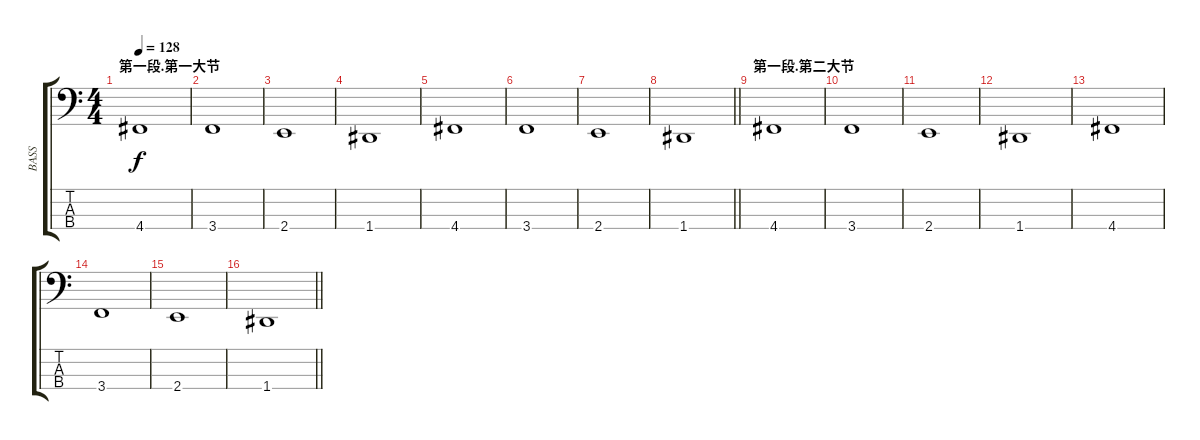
\track ("BASS" "BASS") {instrument electricbassfinger}
\staff {score tabs}
\tuning (F2 C2 G1 D1) {hide}
\ts (4 4)
\section ("" "第一段.第一大节")
\tempo 128
\clef f4
\ks c
4.4.1{dy f} |
3.4.1 |
2.4.1 |
1.4.1 |
4.4.1 |
3.4.1 |
2.4.1 |
\barLineRight lightlight
1.4.1 |
\section ("" "第一段.第二大节")
4.4.1 |
3.4.1 |
2.4.1 |
1.4.1 |
4.4.1 |
3.4.1 |
2.4.1 |
\barLineRight lightlight
1.4.1
